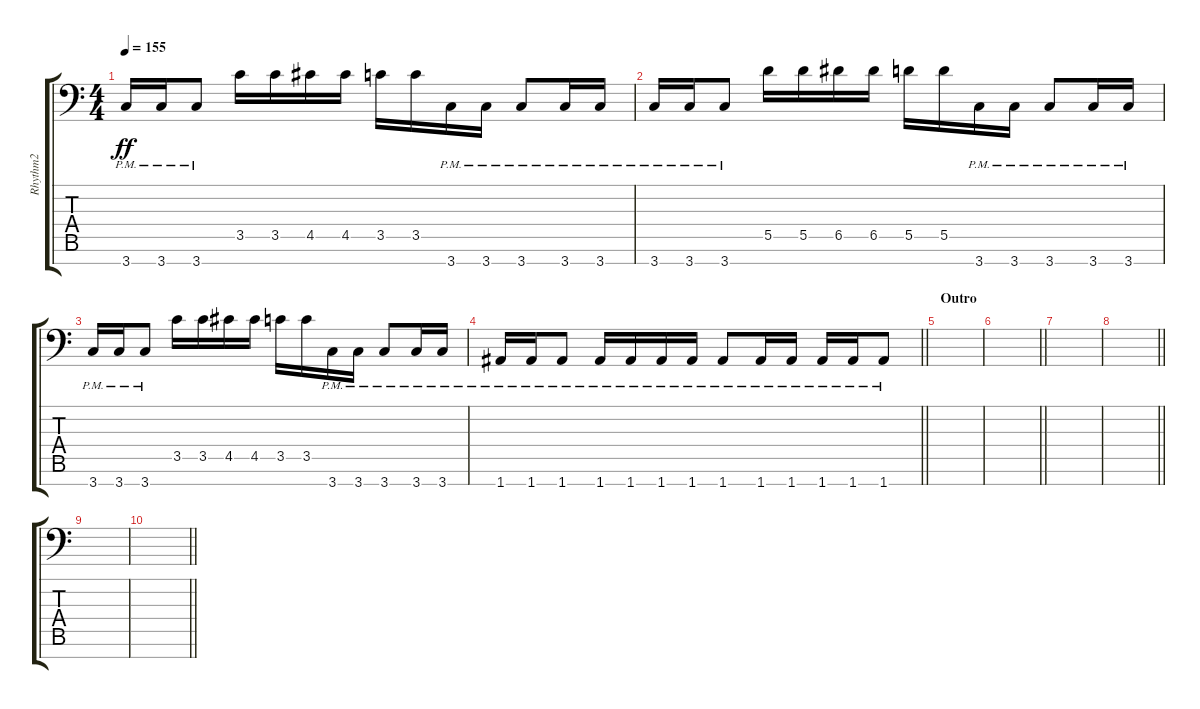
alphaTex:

\track ("Rhythm2" "Rhythm2") {instrument overdrivenguitar}
\staff {score tabs}
\tuning (E4 B3 G3 D3 A2 E2 A1) {hide}
\ts (4 4)
\tempo 155
\clef f4
\ks c
3.7{pm}.16{dy ff} 3.7{pm}.16 3.7{pm}.8 3.5.16 3.5.16 4.5.16 4.5.16 3.5.16 3.5.16 3.7{pm}.16 3.7{pm}.16 3.7{pm}.8 3.7{pm}.16 3.7{pm}.16 |
3.7{pm}.16 3.7{pm}.16 3.7{pm}.8 5.5.16 5.5.16 6.5.16 6.5.16 5.5.16 5.5.16 3.7{pm}.16 3.7{pm}.16 3.7{pm}.8 3.7{pm}.16 3.7{pm}.16 |
3.7{pm}.16 3.7{pm}.16 3.7{pm}.8 3.5.16 3.5.16 4.5.16 4.5.16 3.5.16 3.5.16 3.7{pm}.16 3.7{pm}.16 3.7{pm}.8 3.7{pm}.16 3.7{pm}.16 |
\barLineRight lightlight
1.7{pm}.16 1.7{pm}.16 1.7{pm}.8 1.7{pm}.16 1.7{pm}.16 1.7{pm}.16 1.7{pm}.16 1.7{pm}.8 1.7{pm}.16 1.7{pm}.16 1.7{pm}.16 1.7{pm}.16 1.7{pm}.8 |
\section ("" "Outro")
|
\barLineRight lightlight
|
|
\barLineRight lightlight
|
|
\barLineRight lightlight
